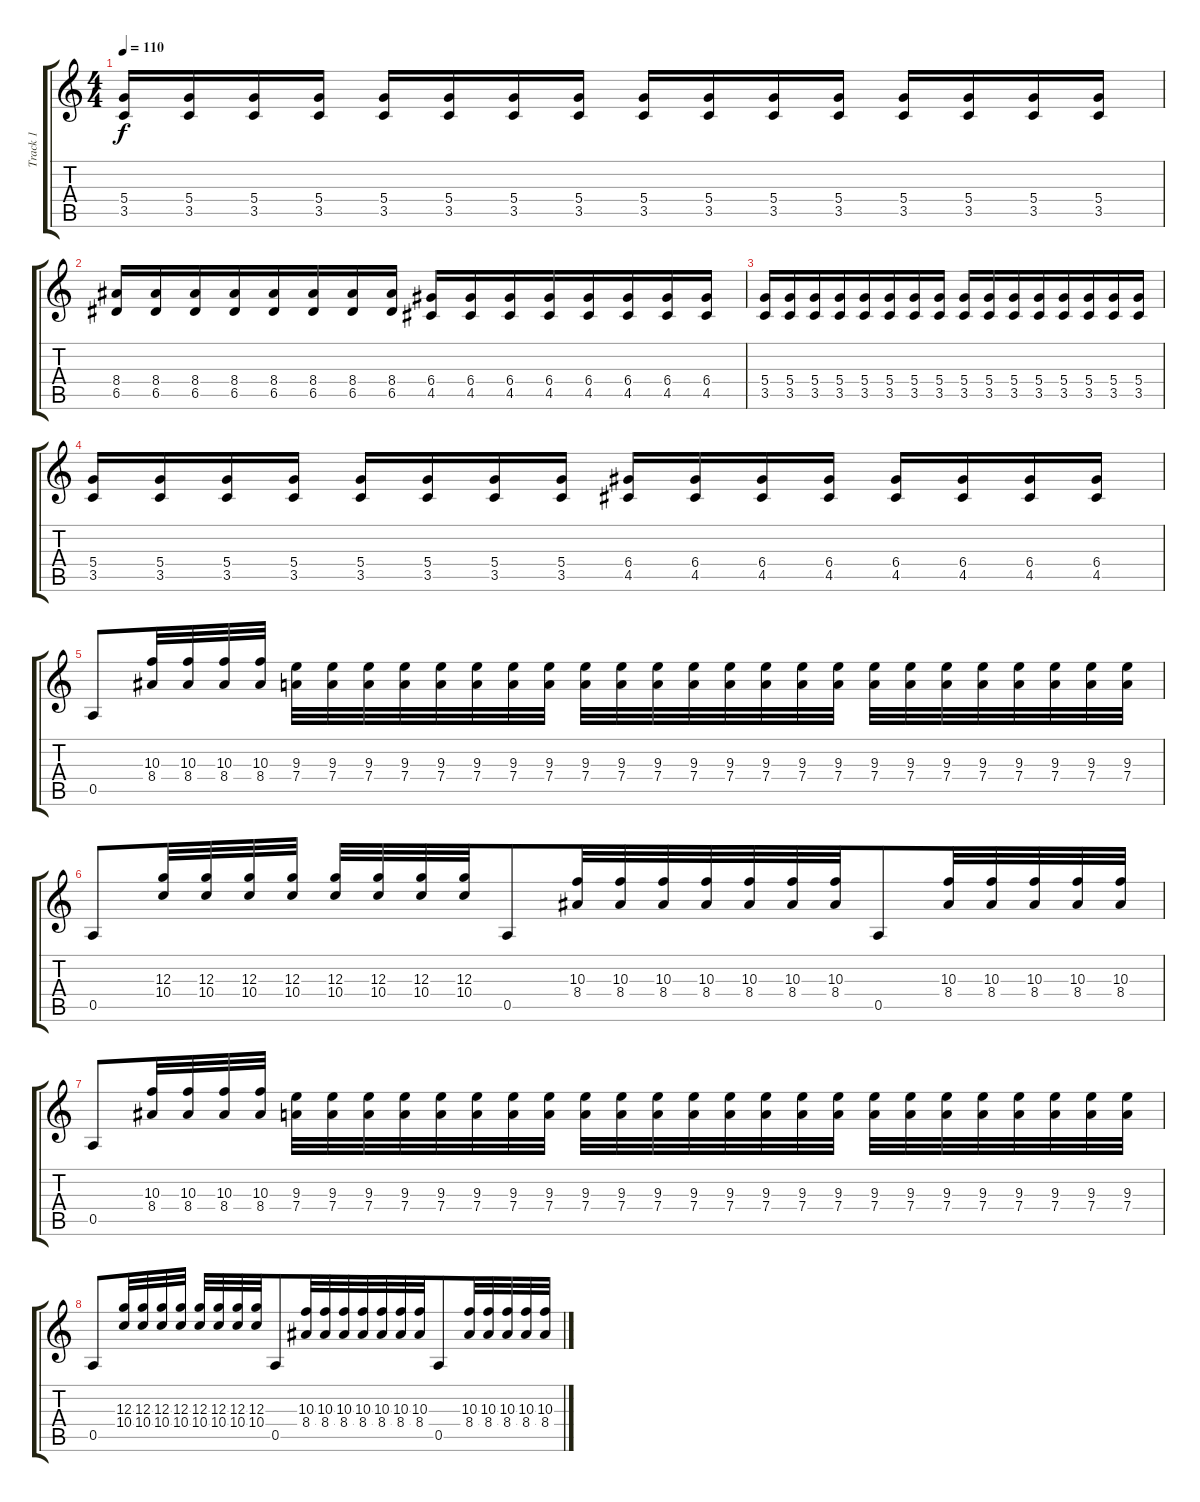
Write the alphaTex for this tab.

\track ("Track 1" "Track 1") {instrument distortionguitar}
\staff {score tabs}
\tuning (E4 B3 G3 D3 A2 E2) {hide}
\ts (4 4)
\tempo 110
\clef g2
\ks c
(5.4 3.5).16{dy f} (5.4 3.5).16{beam merge} (5.4 3.5).16 (5.4 3.5).16 (5.4 3.5).16 (5.4 3.5).16{beam merge} (5.4 3.5).16{beam merge} (5.4 3.5).16 (5.4 3.5).16 (5.4 3.5).16 (5.4 3.5).16{beam merge} (5.4 3.5).16 (5.4 3.5).16 (5.4 3.5).16 (5.4 3.5).16{beam merge} (5.4 3.5).16 |
(8.4 6.5).16 (8.4 6.5).16{beam merge} (8.4 6.5).16{beam merge} (8.4 6.5).16{beam merge} (8.4 6.5).16{beam merge} (8.4 6.5).16 (8.4 6.5).16{beam merge} (8.4 6.5).16 (6.4 4.5).16{beam merge} (6.4 4.5).16 (6.4 4.5).16 (6.4 4.5).16{beam merge} (6.4 4.5).16 (6.4 4.5).16{beam merge} (6.4 4.5).16 (6.4 4.5).16 |
(5.4 3.5).16 (5.4 3.5).16 (5.4 3.5).16{beam merge} (5.4 3.5).16{beam merge} (5.4 3.5).16 (5.4 3.5).16 (5.4 3.5).16{beam merge} (5.4 3.5).16 (5.4 3.5).16 (5.4 3.5).16 (5.4 3.5).16 (5.4 3.5).16{beam merge} (5.4 3.5).16{beam merge} (5.4 3.5).16{beam merge} (5.4 3.5).16 (5.4 3.5).16 |
(5.4 3.5).16 (5.4 3.5).16{beam merge} (5.4 3.5).16{beam merge} (5.4 3.5).16 (5.4 3.5).16 (5.4 3.5).16{beam merge} (5.4 3.5).16 (5.4 3.5).16 (6.4 4.5).16 (6.4 4.5).16{beam merge} (6.4 4.5).16 (6.4 4.5).16 (6.4 4.5).16{beam merge} (6.4 4.5).16 (6.4 4.5).16 (6.4 4.5).16 |
0.5.8 (10.3 8.4).32 (10.3 8.4).32 (10.3 8.4).32 (10.3 8.4).32 (9.3 7.4).32 (9.3 7.4).32 (9.3 7.4).32{beam merge} (9.3 7.4).32 (9.3 7.4).32{beam merge} (9.3 7.4).32{beam merge} (9.3 7.4).32 (9.3 7.4).32 (9.3 7.4).32 (9.3 7.4).32 (9.3 7.4).32 (9.3 7.4).32 (9.3 7.4).32 (9.3 7.4).32 (9.3 7.4).32 (9.3 7.4).32 (9.3 7.4).32 (9.3 7.4).32 (9.3 7.4).32{beam merge} (9.3 7.4).32 (9.3 7.4).32 (9.3 7.4).32 (9.3 7.4).32{beam merge} (9.3 7.4).32 |
0.5.8{beam merge} (12.3 10.4).32 (12.3 10.4).32 (12.3 10.4).32 (12.3 10.4).32 (12.3 10.4).32{beam merge} (12.3 10.4).32 (12.3 10.4).32 (12.3 10.4).32 0.5.8{beam merge} (10.3 8.4).32{beam merge} (10.3 8.4).32{beam merge} (10.3 8.4).32 (10.3 8.4).32 (10.3 8.4).32{beam merge} (10.3 8.4).32{beam merge} (10.3 8.4).32 0.5.8{beam merge} (10.3 8.4).32{beam merge} (10.3 8.4).32 (10.3 8.4).32 (10.3 8.4).32 (10.3 8.4).32 |
0.5.8 (10.3 8.4).32 (10.3 8.4).32 (10.3 8.4).32 (10.3 8.4).32 (9.3 7.4).32 (9.3 7.4).32 (9.3 7.4).32{beam merge} (9.3 7.4).32 (9.3 7.4).32{beam merge} (9.3 7.4).32{beam merge} (9.3 7.4).32 (9.3 7.4).32 (9.3 7.4).32 (9.3 7.4).32 (9.3 7.4).32 (9.3 7.4).32 (9.3 7.4).32 (9.3 7.4).32 (9.3 7.4).32 (9.3 7.4).32 (9.3 7.4).32 (9.3 7.4).32 (9.3 7.4).32{beam merge} (9.3 7.4).32 (9.3 7.4).32 (9.3 7.4).32 (9.3 7.4).32{beam merge} (9.3 7.4).32 |
0.5.8{beam merge} (12.3 10.4).32 (12.3 10.4).32 (12.3 10.4).32 (12.3 10.4).32 (12.3 10.4).32{beam merge} (12.3 10.4).32 (12.3 10.4).32 (12.3 10.4).32 0.5.8{beam merge} (10.3 8.4).32{beam merge} (10.3 8.4).32{beam merge} (10.3 8.4).32 (10.3 8.4).32 (10.3 8.4).32{beam merge} (10.3 8.4).32{beam merge} (10.3 8.4).32 0.5.8{beam merge} (10.3 8.4).32{beam merge} (10.3 8.4).32 (10.3 8.4).32 (10.3 8.4).32 (10.3 8.4).32
